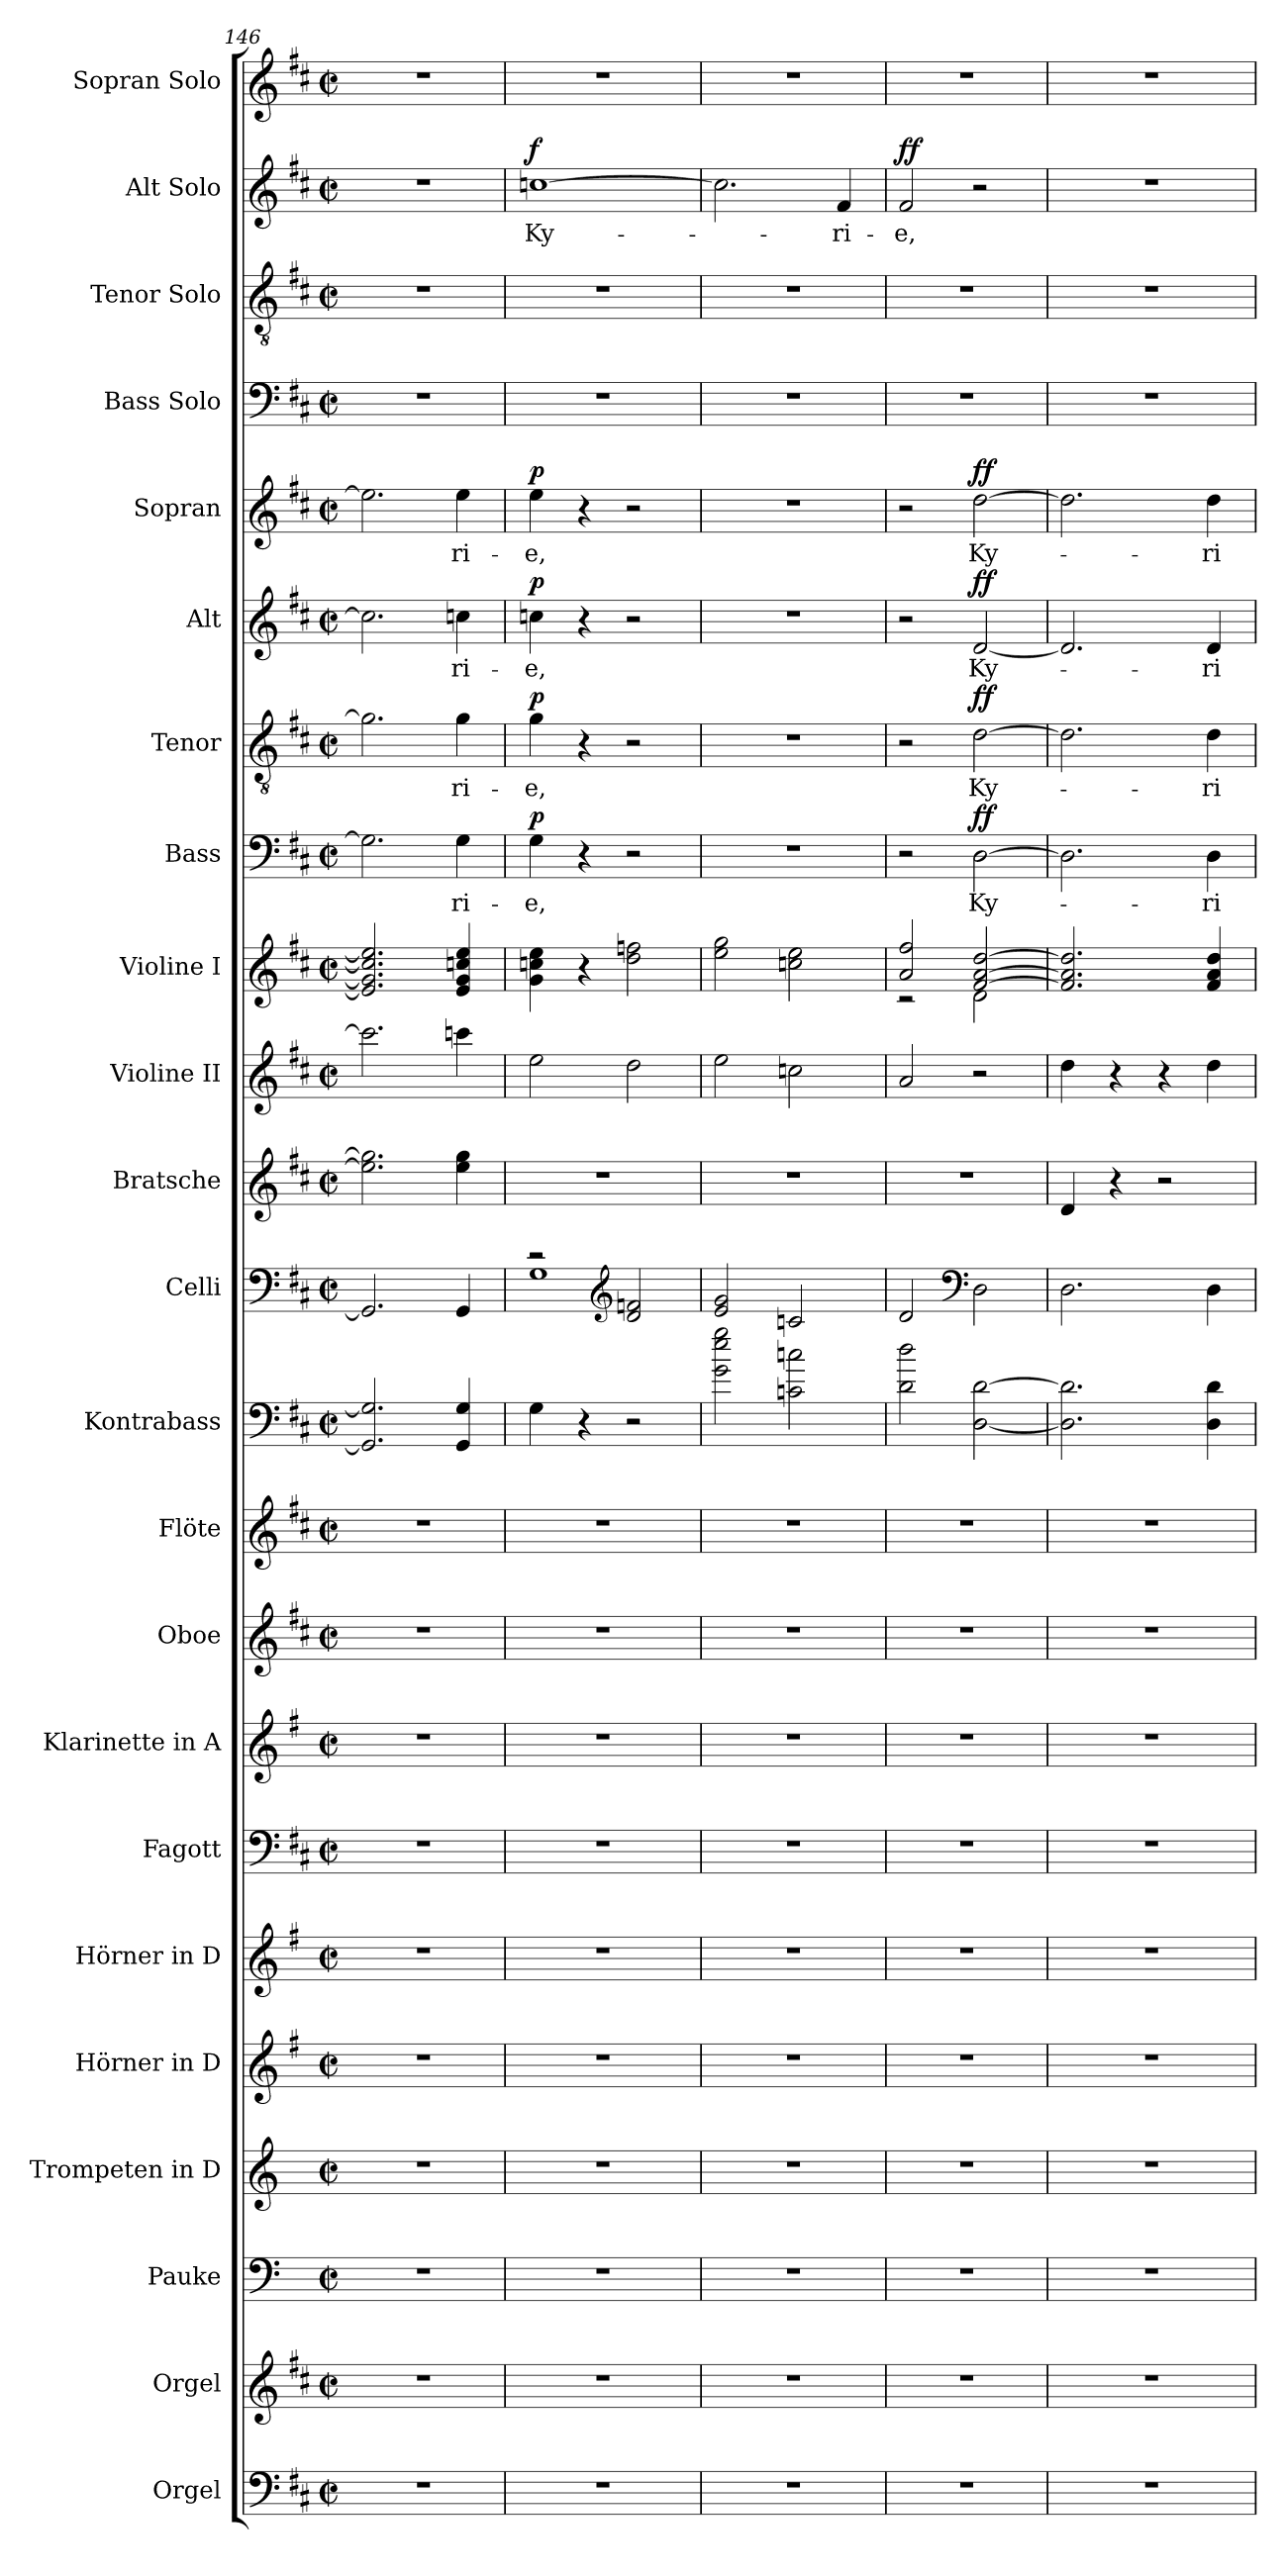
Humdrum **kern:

**kern	**kern	**kern	**kern	**kern	**kern	**kern	**kern	**kern	**kern	**kern	**kern	**kern	**kern	**kern	**kern	**text	**dynam	**kern	**text	**dynam	**kern	**text	**dynam	**kern	**text	**dynam	**kern	**kern	**kern	**text	**dynam	**kern
*part23	*part22	*part21	*part20	*part19	*part18	*part17	*part16	*part15	*part14	*part13	*part12	*part11	*part10	*part9	*part8	*part8	*part8	*part7	*part7	*part7	*part6	*part6	*part6	*part5	*part5	*part5	*part4	*part3	*part2	*part2	*part2	*part1
*staff23	*staff22	*staff21	*staff20	*staff19	*staff18	*staff17	*staff16	*staff15	*staff14	*staff13	*staff12	*staff11	*staff10	*staff9	*staff8	*staff8	*staff8	*staff7	*staff7	*staff7	*staff6	*staff6	*staff6	*staff5	*staff5	*staff5	*staff4	*staff3	*staff2	*staff2	*staff2	*staff1
*I"Orgel	*I"Orgel	*I"Pauke	*I"Trompeten in D	*I"Hörner in D	*I"Hörner in D	*I"Fagott	*I"Klarinette in A	*I"Oboe	*I"Flöte	*I"Kontrabass	*I"Celli	*I"Bratsche	*I"Violine II	*I"Violine I	*I"Bass	*	*	*I"Tenor	*	*	*I"Alt	*	*	*I"Sopran	*	*	*I"Bass Solo	*I"Tenor Solo	*I"Alt Solo	*	*	*I"Sopran Solo
*I'Org.	*I'Org.	*I'Pk.	*	*	*	*I'Fgt.	*	*I'Ob.	*I'Fl.	*I'Kb.	*I'Cl.	*I'Bra.	*I'VII.	*I'VI.	*I'B.	*	*	*I'T.	*	*	*I'A.	*	*	*I'S.	*	*	*I'B.S.	*I'T.S.	*I'A.S	*	*	*I'S.S.
!!LO:PB:g=z
*clefF4	*clefG2	*clefF4	*clefG2	*clefG2	*clefG2	*clefF4	*clefG2	*clefG2	*clefG2	*clefF4	*clefF4	*clefG2	*clefG2	*clefG2	*clefF4	*	*	*clefGv2	*	*	*clefG2	*	*	*clefG2	*	*	*clefF4	*clefGv2	*clefG2	*	*	*clefG2
*	*	*	*	*ITrd4c7	*ITrd4c7	*	*ITrd1c2	*	*	*ITrd7c12	*	*	*	*	*	*	*	*	*	*	*	*	*	*	*	*	*	*	*	*	*	*
*k[f#c#]	*k[f#c#]	*k[]	*k[]	*k[]	*k[]	*k[f#c#]	*k[b-]	*k[f#c#]	*k[f#c#]	*k[f#c#]	*k[f#c#]	*k[f#c#]	*k[f#c#]	*k[f#c#]	*k[f#c#]	*	*	*k[f#c#]	*	*	*k[f#c#]	*	*	*k[f#c#]	*	*	*k[f#c#]	*k[f#c#]	*k[f#c#]	*	*	*k[f#c#]
*M2/2	*M2/2	*M2/2	*M2/2	*M2/2	*M2/2	*M2/2	*M2/2	*M2/2	*M2/2	*M2/2	*M2/2	*M2/2	*M2/2	*M2/2	*M2/2	*	*	*M2/2	*	*	*M2/2	*	*	*M2/2	*	*	*M2/2	*M2/2	*M2/2	*	*	*M2/2
*met(c|)	*met(c|)	*met(c|)	*met(c|)	*met(c|)	*met(c|)	*met(c|)	*met(c|)	*met(c|)	*met(c|)	*met(c|)	*met(c|)	*met(c|)	*met(c|)	*met(c|)	*met(c|)	*	*	*met(c|)	*	*	*met(c|)	*	*	*met(c|)	*	*	*met(c|)	*met(c|)	*met(c|)	*	*	*met(c|)
=146	=146	=146	=146	=146	=146	=146	=146	=146	=146	=146	=146	=146	=146	=146	=146	=146	=146	=146	=146	=146	=146	=146	=146	=146	=146	=146	=146	=146	=146	=146	=146	=146
1r	1r	1r	1r	1r	1r	1r	1r	1r	1r	2.GGG/] 2.GG/]	2.GG/]	2.ee\] 2.gg\]	2.ccc\]	2.e/] 2.g/] 2.cc/] 2.ee/]	2.G\]	.	.	2.g\]	.	.	2.cc\]	.	.	2.ee\]	.	.	1r	1r	1r	.	.	1r
!	!	!	!	!	!	!	!	!	!	!	!	!	!	!	!	!LO:LY:b	!	!	!LO:LY:b	!	!	!LO:LY:b	!	!	!LO:LY:b	!	!	!	!	!	!	!
.	.	.	.	.	.	.	.	.	.	4GGG/ 4GG/	4GG/	4ee\ 4gg\	4cccn\	4e/ 4g/ 4ccn/ 4ee/	4G\	-ri-	.	4g\	-ri-	.	4ccn\	-ri-	.	4ee\	-ri-	.	.	.	.	.	.	.
=147	=147	=147	=147	=147	=147	=147	=147	=147	=147	=147	=147	=147	=147	=147	=147	=147	=147	=147	=147	=147	=147	=147	=147	=147	=147	=147	=147	=147	=147	=147	=147	=147
*	*	*	*	*	*	*	*	*	*	*	*^	*	*	*	*	*	*	*	*	*	*	*	*	*	*	*	*	*	*	*	*	*
!	!	!	!	!	!	!	!	!	!	!	!	!	!	!	!	!	!LO:LY:b	!LO:DY:a	!	!LO:LY:b	!LO:DY:a	!	!LO:LY:b	!LO:DY:a	!	!LO:LY:b	!LO:DY:a	!	!	!	!LO:LY:b	!LO:DY:a	!
1r	1r	1r	1r	1r	1r	1r	1r	1r	1r	4GG\	2r	1G	1r	2ee\	4g\ 4ccn\ 4ee\	4G\	-e,	p	4g\	-e,	p	4ccn\	-e,	p	4ee\	-e,	p	1r	1r	[1ccn	Ky-	f	1r
.	.	.	.	.	.	.	.	.	.	4r	.	.	.	.	4r	4r	.	.	4r	.	.	4r	.	.	4r	.	.	.	.	.	.	.	.
*	*	*	*	*	*	*	*	*	*	*	*clefG2	*	*	*	*	*	*	*	*	*	*	*	*	*	*	*	*	*	*	*	*	*	*
.	.	.	.	.	.	.	.	.	.	2r	2d/ 2fn/	.	.	2dd\	2dd\ 2ffn\	2r	.	.	2r	.	.	2r	.	.	2r	.	.	.	.	.	.	.	.
*	*	*	*	*	*	*	*	*	*	*	*v	*v	*	*	*	*	*	*	*	*	*	*	*	*	*	*	*	*	*	*	*	*	*
=148	=148	=148	=148	=148	=148	=148	=148	=148	=148	=148	=148	=148	=148	=148	=148	=148	=148	=148	=148	=148	=148	=148	=148	=148	=148	=148	=148	=148	=148	=148	=148	=148
1r	1r	1r	1r	1r	1r	1r	1r	1r	1r	2G\ 2e\ 2g\	2e/ 2g/	1r	2ee\	2ee\ 2gg\	1r	.	.	1r	.	.	1r	.	.	1r	.	.	1r	1r	2.cc\]	.	.	1r
.	.	.	.	.	.	.	.	.	.	2Cn\ 2cn\	2cn/	.	2ccn\	2ccn\ 2ee\	.	.	.	.	.	.	.	.	.	.	.	.	.	.	.	.	.	.
!	!	!	!	!	!	!	!	!	!	!	!	!	!	!	!	!	!	!	!	!	!	!	!	!	!	!	!	!	!	!LO:LY:b	!	!
.	.	.	.	.	.	.	.	.	.	.	.	.	.	.	.	.	.	.	.	.	.	.	.	.	.	.	.	.	4f#/	-ri-	.	.
=149	=149	=149	=149	=149	=149	=149	=149	=149	=149	=149	=149	=149	=149	=149	=149	=149	=149	=149	=149	=149	=149	=149	=149	=149	=149	=149	=149	=149	=149	=149	=149	=149
*	*	*	*	*	*	*	*	*	*	*	*	*	*	*^	*	*	*	*	*	*	*	*	*	*	*	*	*	*	*	*	*	*
!	!	!	!	!	!	!	!	!	!	!	!	!	!	!	!	!	!	!	!	!	!	!	!	!	!	!	!	!	!	!	!LO:LY:b	!LO:DY:a	!
1r	1r	1r	1r	1r	1r	1r	1r	1r	1r	2D\ 2d\	2d/	1r	2a/	2a/ 2ff#/	2r	2r	.	.	2r	.	.	2r	.	.	2r	.	.	1r	1r	2f#/	-e,	ff	1r
*	*	*	*	*	*	*	*	*	*	*	*clefF4	*	*	*	*	*	*	*	*	*	*	*	*	*	*	*	*	*	*	*	*	*	*
!	!	!	!	!	!	!	!	!	!	!	!	!	!	!	!	!	!LO:LY:b	!LO:DY:a	!	!LO:LY:b	!LO:DY:a	!	!LO:LY:b	!LO:DY:a	!	!LO:LY:b	!LO:DY:a	!	!	!	!	!	!
.	.	.	.	.	.	.	.	.	.	[2DD\ [2D\	2D\	.	2r	[2f#/ [2a/ [2dd/	2d\	[2D\	Ky-	ff	[2d\	Ky-	ff	[2d/	Ky-	ff	[2dd\	Ky-	ff	.	.	2r	.	.	.
*	*	*	*	*	*	*	*	*	*	*	*	*	*	*v	*v	*	*	*	*	*	*	*	*	*	*	*	*	*	*	*	*	*	*
=150	=150	=150	=150	=150	=150	=150	=150	=150	=150	=150	=150	=150	=150	=150	=150	=150	=150	=150	=150	=150	=150	=150	=150	=150	=150	=150	=150	=150	=150	=150	=150	=150
1r	1r	1r	1r	1r	1r	1r	1r	1r	1r	2.DD\] 2.D\]	2.D\	4d/	4dd\	2.f#/] 2.a/] 2.dd/]	2.D\]	.	.	2.d\]	.	.	2.d/]	.	.	2.dd\]	.	.	1r	1r	1r	.	.	1r
.	.	.	.	.	.	.	.	.	.	.	.	4r	4r	.	.	.	.	.	.	.	.	.	.	.	.	.	.	.	.	.	.	.
.	.	.	.	.	.	.	.	.	.	.	.	2r	4r	.	.	.	.	.	.	.	.	.	.	.	.	.	.	.	.	.	.	.
!	!	!	!	!	!	!	!	!	!	!	!	!	!	!	!	!LO:LY:b	!	!	!LO:LY:b	!	!	!LO:LY:b	!	!	!LO:LY:b	!	!	!	!	!	!	!
.	.	.	.	.	.	.	.	.	.	4DD\ 4D\	4D\	.	4dd\	4f#/ 4a/ 4dd/	4D\	-ri-	.	4d\	-ri-	.	4d/	-ri-	.	4dd\	-ri-	.	.	.	.	.	.	.
=	=	=	=	=	=	=	=	=	=	=	=	=	=	=	=	=	=	=	=	=	=	=	=	=	=	=	=	=	=	=	=	=
*-	*-	*-	*-	*-	*-	*-	*-	*-	*-	*-	*-	*-	*-	*-	*-	*-	*-	*-	*-	*-	*-	*-	*-	*-	*-	*-	*-	*-	*-	*-	*-	*-
